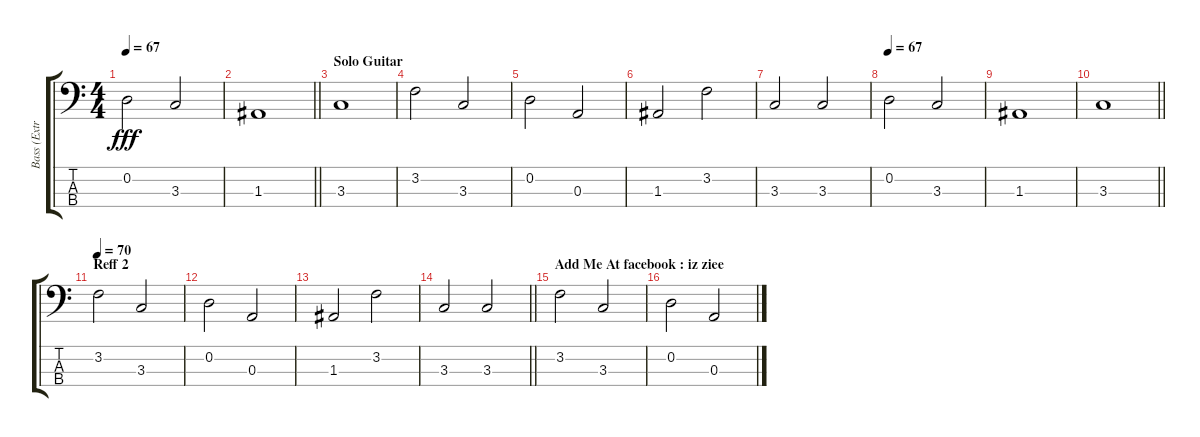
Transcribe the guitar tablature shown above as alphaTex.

\track ("Bass (Extra)" "Bass (Extr") {instrument electricbassfinger}
\staff {score tabs}
\tuning (G2 D2 A1 E1) {hide}
\ts (4 4)
\tempo 67
\clef f4
\ks c
0.2.2{dy fff} 3.3.2 |
\barLineRight lightlight
1.3.1 |
\section ("" "Solo Guitar")
3.3.1 |
3.2.2 3.3.2 |
0.2.2 0.3.2 |
1.3.2 3.2.2 |
3.3.2 3.3.2 |
\tempo 67
0.2.2 3.3.2 |
1.3.1 |
\barLineRight lightlight
3.3.1 |
\section ("" "Reff 2")
\tempo 70
3.2.2 3.3.2 |
0.2.2 0.3.2 |
1.3.2 3.2.2 |
\barLineRight lightlight
3.3.2 3.3.2 |
\section ("" "Add Me At facebook : iz ziee")
3.2.2 3.3.2 |
0.2.2 0.3.2
